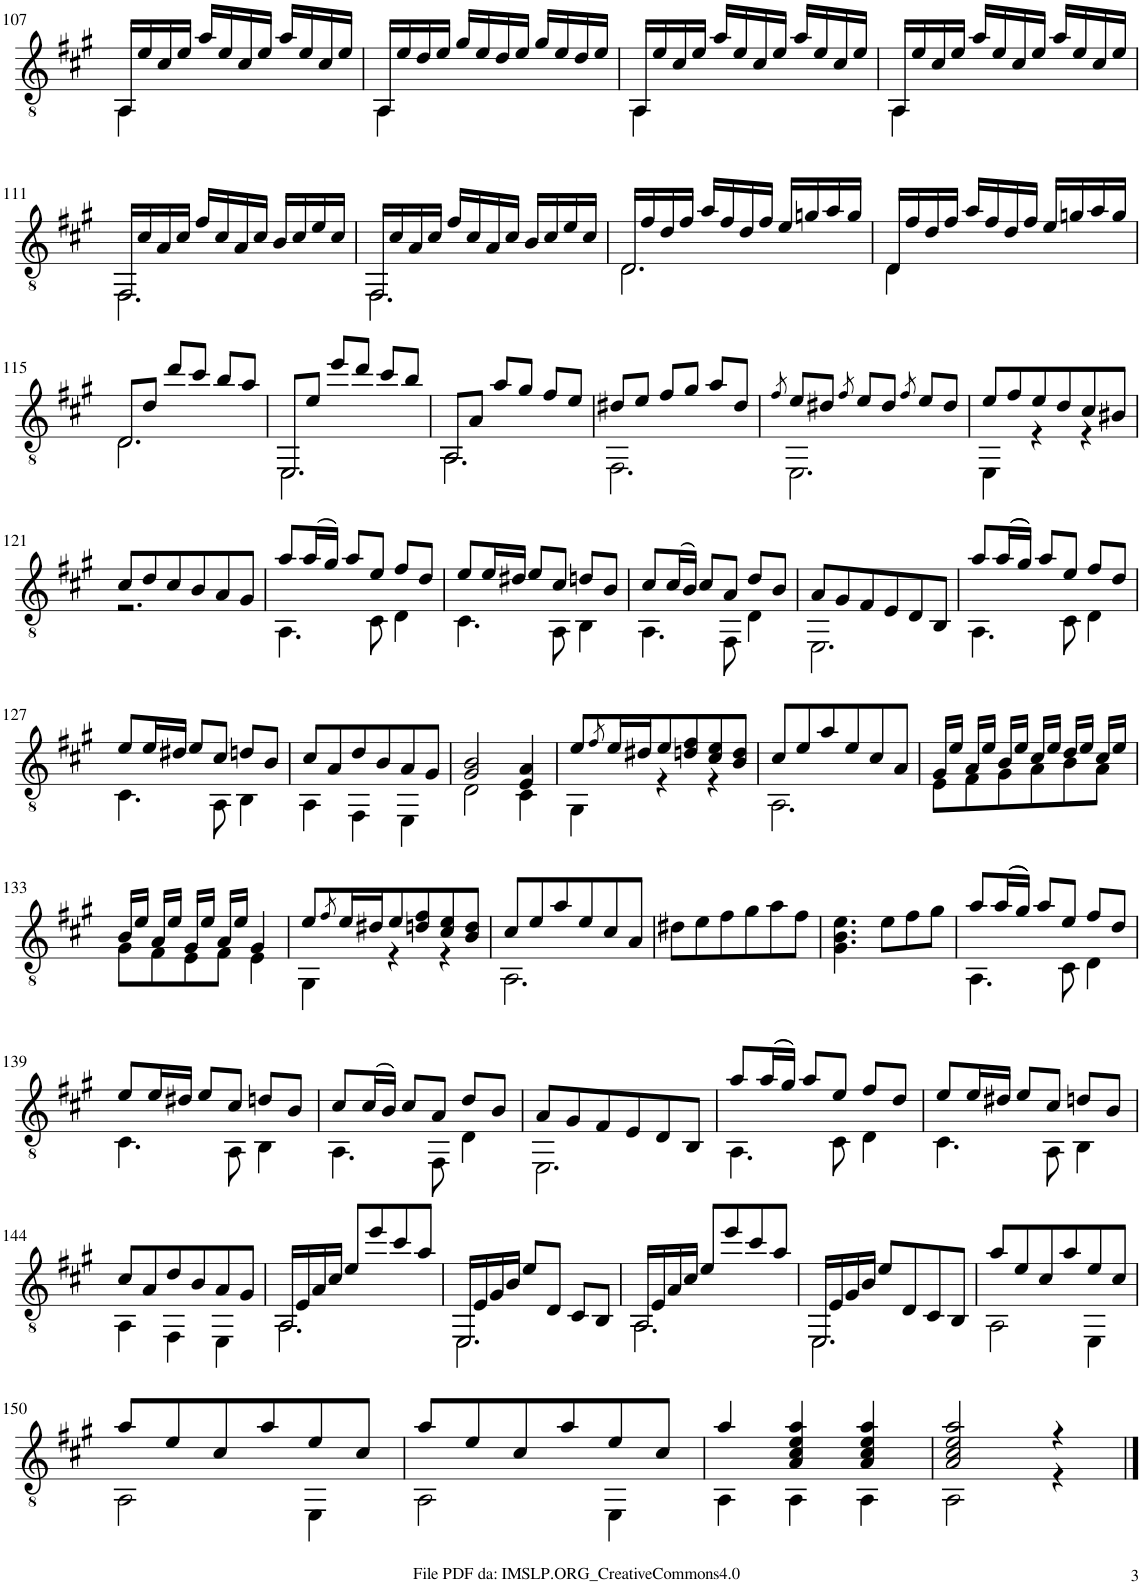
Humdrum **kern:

**kern
*part1
*staff1
*I"Guitar
*I'Guit.
!!LO:PB:g=z
*clefGv2
*k[f#c#g#]
*M3/4
=107
*^
16AA/LL	2.AA\
16e/	.
16c#/	.
16e/JJ	.
16a/LL	.
16e/	.
16c#/	.
16e/JJ	.
16a/LL	.
16e/	.
16c#/	.
16e/JJ	.
=108	=108
16AA/LL	2.AA\
16e/	.
16d/	.
16e/JJ	.
16g#/LL	.
16e/	.
16d/	.
16e/JJ	.
16g#/LL	.
16e/	.
16d/	.
16e/JJ	.
=109	=109
16AA/LL	2.AA\
16e/	.
16c#/	.
16e/JJ	.
16a/LL	.
16e/	.
16c#/	.
16e/JJ	.
16a/LL	.
16e/	.
16c#/	.
16e/JJ	.
=110	=110
16AA/LL	2.AA\
16e/	.
16c#/	.
16e/JJ	.
16a/LL	.
16e/	.
16c#/	.
16e/JJ	.
16a/LL	.
16e/	.
16c#/	.
16e/JJ	.
!!LO:LB:g=z	!!
=111	=111
!LO:N:head=open	!
16FF#/LL	2.FF#\
16c#/	.
16A/	.
16c#/JJ	.
16f#/LL	.
16c#/	.
16A/	.
16c#/JJ	.
16B/LL	.
16c#/	.
16e/	.
16c#/JJ	.
=112	=112
!LO:N:head=open	!
16FF#/LL	2.FF#\
16c#/	.
16A/	.
16c#/JJ	.
16f#/LL	.
16c#/	.
16A/	.
16c#/JJ	.
16B/LL	.
16c#/	.
16e/	.
16c#/JJ	.
=113	=113
!LO:N:head=open	!
16D/LL	2.D\
16f#/	.
16d/	.
16f#/JJ	.
16a/LL	.
16f#/	.
16d/	.
16f#/JJ	.
16e/LL	.
16gn/	.
16a/	.
16g/JJ	.
=114	=114
16D/LL	2.D\
16f#/	.
16d/	.
16f#/JJ	.
16a/LL	.
16f#/	.
16d/	.
16f#/JJ	.
16e/LL	.
16gn/	.
16a/	.
16g/JJ	.
!!LO:LB:g=z	!!
=115	=115
!LO:N:head=open	!
8D/L	2.D\
8d/J	.
8dd/L	.
8cc#/J	.
8b/L	.
8a/J	.
=116	=116
!LO:N:head=open	!
8EE/L	2.EE\
8e/J	.
8ee/L	.
8dd/J	.
8cc#/L	.
8b/J	.
=117	=117
!LO:N:head=open	!
8AA/L	2.AA\
8A/J	.
8a/L	.
8g#/J	.
8f#/L	.
8e/J	.
=118	=118
8d#X/L	2.FF#\
8e/J	.
8f#/L	.
8g#/J	.
8a/L	.
8d#/J	.
=119	=119
8qf#/	.
8e/L	2.EE\
8d#X/J	.
8qf#/	.
8e/L	.
8d#/J	.
8qf#/	.
8e/L	.
8d#/J	.
=120	=120
8e/L	4EE\
8f#/	.
8e/	4r
8d/	.
8c#/	4r
8B#X/J	.
!!LO:LB:g=z	!!
=121	=121
8c#/L	2.r
8d/	.
8c#/	.
8B/	.
8A/	.
8G#/J	.
=122	=122
8a/L	4.AA\
(16a/L	.
16g#/JJ)	.
8a/L	.
8e/J	8C#\
8f#/L	4D\
8d/J	.
=123	=123
8e/L	4.C#\
16e/L	.
16d#X/JJ	.
8e/L	.
8c#/J	8AA\
8dn/L	4BB\
8B/J	.
=124	=124
8c#/L	4.AA\
(16c#/L	.
16B/JJ)	.
8c#/L	.
8A/J	8FF#\
8d/L	4D\
8B/J	.
=125	=125
8A/L	2.EE\
8G#/	.
8F#/	.
8E/	.
8D/	.
8BB/J	.
=126	=126
8a/L	4.AA\
((16a/L	.
16g#/JJ))	.
8a/L	.
8e/J	8C#\
8f#/L	4D\
8d/J	.
!!LO:LB:g=z	!!
=127	=127
8e/L	4.C#\
16e/L	.
16d#X/JJ	.
8e/L	.
8c#/J	8AA\
8dn/L	4BB\
8B/J	.
=128	=128
8c#/L	4AA\
8A/	.
8d/	4FF#\
8B/	.
8A/	4EE\
8G#/J	.
=129	=129
2G#/ 2B/	2D\
4E/ 4A/	4C#\
=130	=130
8e/L	4GG#\
8qf#/	.
16e/L	.
16d#X/J	.
8e/	4r
8dn/ 8f#/	.
8c#/ 8e/	4r
8B/ 8d/J	.
=131	=131
8c#/L	2.AA\
8e/	.
8a/	.
8e/	.
8c#/	.
8A/J	.
=132	=132
16G#/LL	8E\L
16e/JJ	.
16A/LL	8F#\
16e/JJ	.
16B/LL	8G#\
16e/JJ	.
16c#/LL	8A\
16e/JJ	.
16d/LL	8B\
16e/JJ	.
16c#/LL	8A\J
16e/JJ	.
!!LO:LB:g=z	!!
=133	=133
16B/LL	8G#\L
16e/JJ	.
16A/LL	8F#\
16e/JJ	.
16G#/LL	8E\
16e/JJ	.
16A/LL	8F#\J
16e/JJ	.
4G#/	4E\
=134	=134
8e/L	4GG#\
8qf#/	.
16e/L	.
16d#X/J	.
8e/	4r
8dn/ 8f#/	.
8c#/ 8e/	4r
8B/ 8d/J	.
=135	=135
8c#/L	2.AA\
8e/	.
8a/	.
8e/	.
8c#/	.
8A/J	.
*v	*v
=136
8d#X\L
8e\
8f#\
8g#\
8a\
8f#\J
=137
4.G#\ 4.B\ 4.e\
8e\L
8f#\
8g#\J
=138
*^
8a/L	4.AA\
((16a/L	.
16g#/JJ))	.
8a/L	.
8e/J	8C#\
8f#/L	4D\
8d/J	.
!!LO:LB:g=z	!!
=139	=139
8e/L	4.C#\
16e/L	.
16d#X/JJ	.
8e/L	.
8c#/J	8AA\
8dn/L	4BB\
8B/J	.
=140	=140
8c#/L	4.AA\
(16c#/L	.
16B/JJ)	.
8c#/L	.
8A/J	8FF#\
8d/L	4D\
8B/J	.
=141	=141
8A/L	2.EE\
8G#/	.
8F#/	.
8E/	.
8D/	.
8BB/J	.
=142	=142
8a/L	4.AA\
((16a/L	.
16g#/JJ))	.
8a/L	.
8e/J	8C#\
8f#/L	4D\
8d/J	.
=143	=143
8e/L	4.C#\
16e/L	.
16d#X/JJ	.
8e/L	.
8c#/J	8AA\
8dn/L	4BB\
8B/J	.
!!LO:LB:g=z	!!
=144	=144
8c#/L	4AA\
8A/	.
8d/	4FF#\
8B/	.
8A/	4EE\
8G#/J	.
=145	=145
!LO:N:head=open	!
16AA/LL	2.AA\
16E/	.
16A/	.
16c#/JJ	.
8e/L	.
8ee/	.
8cc#/	.
8a/J	.
=146	=146
!LO:N:head=open	!
16EE/LL	2.EE\
16E/	.
16G#/	.
16B/JJ	.
8e/L	.
8D/J	.
8C#/L	.
8BB/J	.
=147	=147
!LO:N:head=open	!
16AA/LL	2.AA\
16E/	.
16A/	.
16c#/JJ	.
8e/L	.
8ee/	.
8cc#/	.
8a/J	.
=148	=148
!LO:N:head=open	!
16EE/LL	2.EE\
16E/	.
16G#/	.
16B/JJ	.
8e/L	.
8D/	.
8C#/	.
8BB/J	.
=149	=149
8a/L	2AA\
8e/	.
8c#/	.
8a/	.
8e/	4EE\
8c#/J	.
!!LO:LB:g=z	!!
=150	=150
8a/L	2AA\
8e/	.
8c#/	.
8a/	.
8e/	4EE\
8c#/J	.
=151	=151
8a/L	2AA\
8e/	.
8c#/	.
8a/	.
8e/	4EE\
8c#/J	.
=152	=152
4a/	4AA\
4A/ 4c#/ 4e/ 4a/	4AA\
4A/ 4c#/ 4e/ 4a/	4AA\
=153	=153
2A/ 2c#/ 2e/ 2a/	2AA\
4r	4r
*v	*v
==
*-
